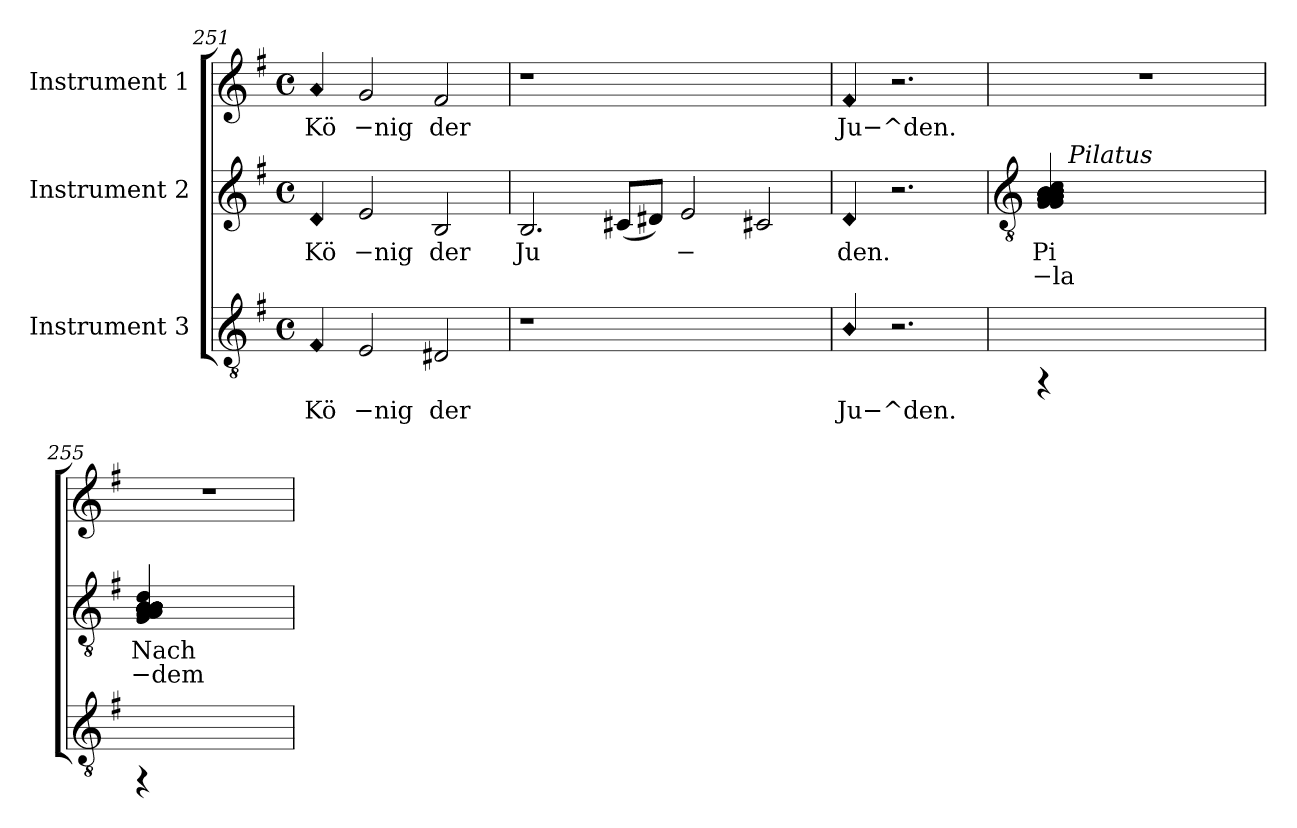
**kern	**text	**kern	**text	**text	**kern	**text
*part3	*part3	*part2	*part2	*part2	*part1	*part1
*staff3	*staff3	*staff2	*staff2	*staff2	*staff1	*staff1
*I"Instrument 3	*	*I"Instrument 2	*	*	*I"Instrument 1	*
*clefGv2	*	*clefG2	*	*	*clefG2	*
*k[f#]	*	*k[f#]	*	*	*k[f#]	*
*G:	*	*G:	*	*	*G:	*
*M4/4	*	*M4/4	*	*	*M4/4	*
*met(c)	*	*met(c)	*	*	*met(c)	*
=251	=251	=251	=251	=251	=251	=251
!LO:N:head=diamond	!LO:LY:b:cj	!LO:N:head=diamond	!LO:LY:b:rj	!	!LO:N:head=diamond	!LO:LY:b:cj
4F#/	Kö	4d/	Kö	.	4a/	Kö
!	!LO:LY:b:cj	!	!LO:LY:b:rj	!	!	!LO:LY:b:cj
2E/	−nig	2e/	−nig	.	2g/	−nig
!	!LO:LY:b:cj	!	!LO:LY:b:rj	!	!	!LO:LY:b:cj
2D#X/	der	2B/	der	.	2f#/	der
=252	=252	=252	=252	=252	=252	=252
!	!	!	!LO:LY:b:rj	!	!	!
1r	.	2.B/	Ju	.	1r	.
!	!	!	!LO:LY:b:rj	!	!	!
.	.	(<8c#X/L	.	.	.	.
!	!	!	!LO:LY:b:rj	!	!	!
.	.	8d#X/J)	.	.	.	.
!	!	!	!LO:LY:b:rj	!	!	!
1ryy	.	2e/	−	.	1ryy	.
!	!	!	!LO:LY:b:rj	!	!	!
.	.	2c#X/	.	.	.	.
=253	=253	=253	=253	=253	=253	=253
!LO:N:head=diamond	!LO:LY:b:cj	!LO:N:head=diamond	!LO:LY:b:rj	!	!LO:N:head=diamond	!LO:LY:b:cj
4B/	Ju−^den.	4d/	den.	.	4f#/	Ju−^den.
2.r	.	2.r	.	.	2.r	.
!!LO:LB:g=z
=254	=254	=254	=254	=254	=254	=254
*	*	*clefGv2	*	*	*	*
!	!	!LO:TX:a:i:t=Evangelist	!	!	!	!
!	!	!	!LO:LY:b:rj	!LO:LY:b:rj	!	!
*	*	*^	*	*	*	*
4rFF	.	4c/ 4B/ 4B/ 4B/ 4B/ 4B/ 4B/ 4B/ 4A/ 4A/ 4A/ 4A/ 4A/ 4A/ 4A/ 4A/ 4A/ 4G/ 4G/ 4B/	16ryy	Pi	−la	1r	.
.	.	.	64ryy	.	.	.	.
!	!	!	!LO:TX:a:i:t=Pilatus	!	!	!	!
.	.	.	2ryy	.	.	.	.
2.ryy	.	2.ryy	.	.	.	.	.
.	.	.	4ryy	.	.	.	.
.	.	.	8ryy	.	.	.	.
.	.	.	32.ryy	.	.	.	.
!!LO:LB:g=z
=255	=255	=255	=255	=255	=255	=255	=255
!	!	!LO:TX:a:i:t=Evangelist	!	!	!	!	!
!	!	!	!	!LO:LY:b:rj	!LO:LY:b:rj	!	!
*	*	*v	*v	*	*	*	*
4rFF	.	4d/ 4B/ 4B/ 4B/ 4B/ 4B/ 4B/ 4B/ 4B/ 4B/ 4B/ 4B/ 4B/ 4B/ 4B/ 4B/ 4B/ 4A/ 4A/ 4A/ 4G/ 4B/	Nach	−dem	1r	.
2.ryy	.	2.ryy	.	.	.	.
=	=	=	=	=	=	=
*-	*-	*-	*-	*-	*-	*-
